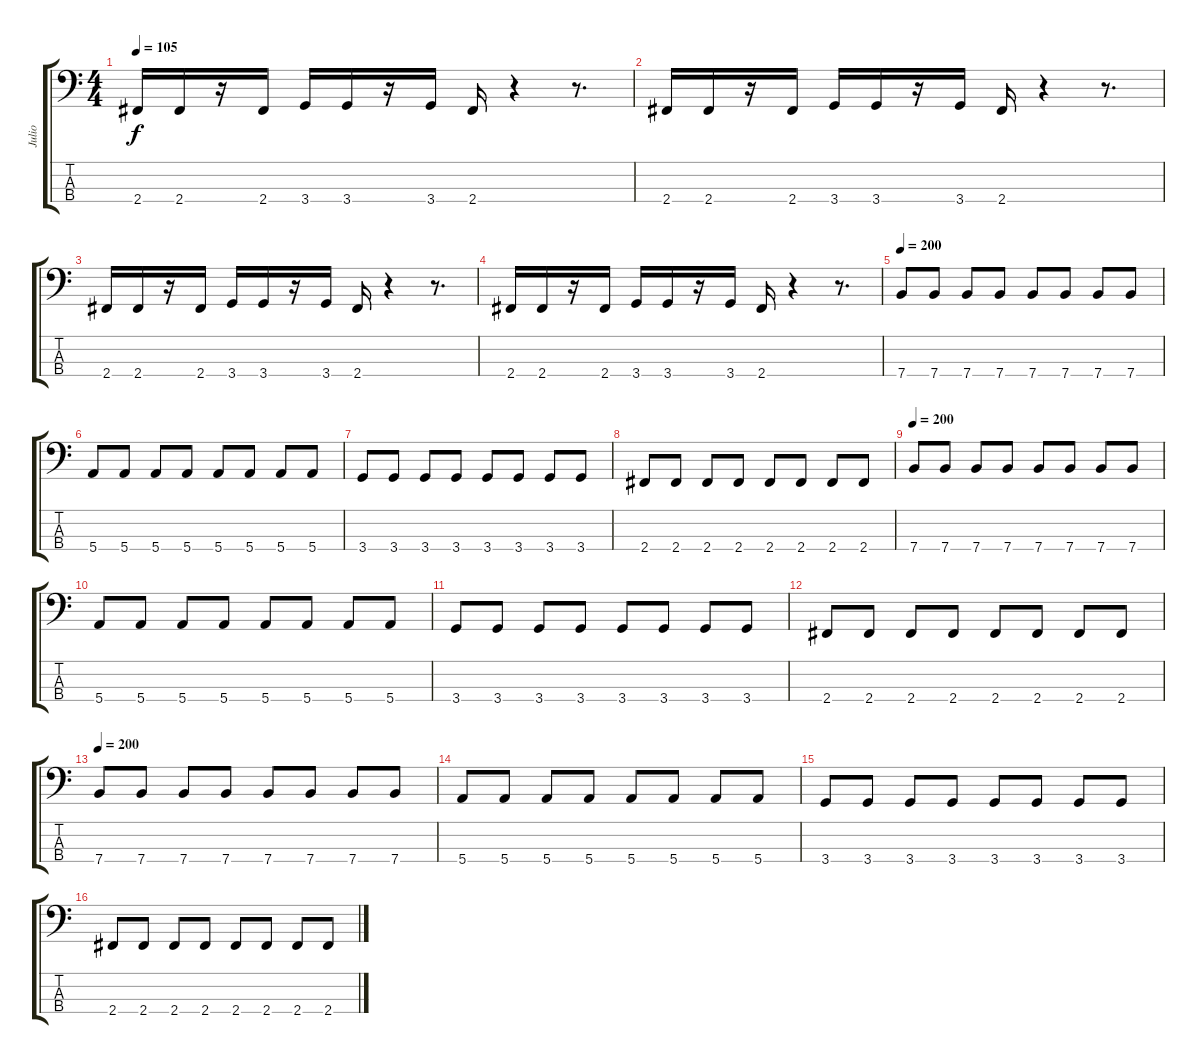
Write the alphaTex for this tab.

\track ("Julio" "Julio") {instrument electricbassfinger}
\staff {score tabs}
\tuning (G2 D2 A1 E1) {hide}
\ts (4 4)
\tempo 105
\clef f4
\ks c
2.4.16{dy f} 2.4.16 r.16 2.4.16 3.4.16 3.4.16 r.16 3.4.16 2.4.16 r.4 r.8{d} |
2.4.16 2.4.16 r.16 2.4.16 3.4.16 3.4.16 r.16 3.4.16 2.4.16 r.4 r.8{d} |
2.4.16 2.4.16 r.16 2.4.16 3.4.16 3.4.16 r.16 3.4.16 2.4.16 r.4 r.8{d} |
2.4.16 2.4.16 r.16 2.4.16 3.4.16 3.4.16 r.16 3.4.16 2.4.16 r.4 r.8{d} |
\tempo 200
7.4.8 7.4.8 7.4.8 7.4.8 7.4.8 7.4.8 7.4.8 7.4.8 |
5.4.8 5.4.8 5.4.8 5.4.8 5.4.8 5.4.8 5.4.8 5.4.8 |
3.4.8 3.4.8 3.4.8 3.4.8 3.4.8 3.4.8 3.4.8 3.4.8 |
2.4.8 2.4.8 2.4.8 2.4.8 2.4.8 2.4.8 2.4.8 2.4.8 |
\tempo 200
7.4.8 7.4.8 7.4.8 7.4.8 7.4.8 7.4.8 7.4.8 7.4.8 |
5.4.8 5.4.8 5.4.8 5.4.8 5.4.8 5.4.8 5.4.8 5.4.8 |
3.4.8 3.4.8 3.4.8 3.4.8 3.4.8 3.4.8 3.4.8 3.4.8 |
2.4.8 2.4.8 2.4.8 2.4.8 2.4.8 2.4.8 2.4.8 2.4.8 |
\tempo 200
7.4.8 7.4.8 7.4.8 7.4.8 7.4.8 7.4.8 7.4.8 7.4.8 |
5.4.8 5.4.8 5.4.8 5.4.8 5.4.8 5.4.8 5.4.8 5.4.8 |
3.4.8 3.4.8 3.4.8 3.4.8 3.4.8 3.4.8 3.4.8 3.4.8 |
2.4.8 2.4.8 2.4.8 2.4.8 2.4.8 2.4.8 2.4.8 2.4.8
